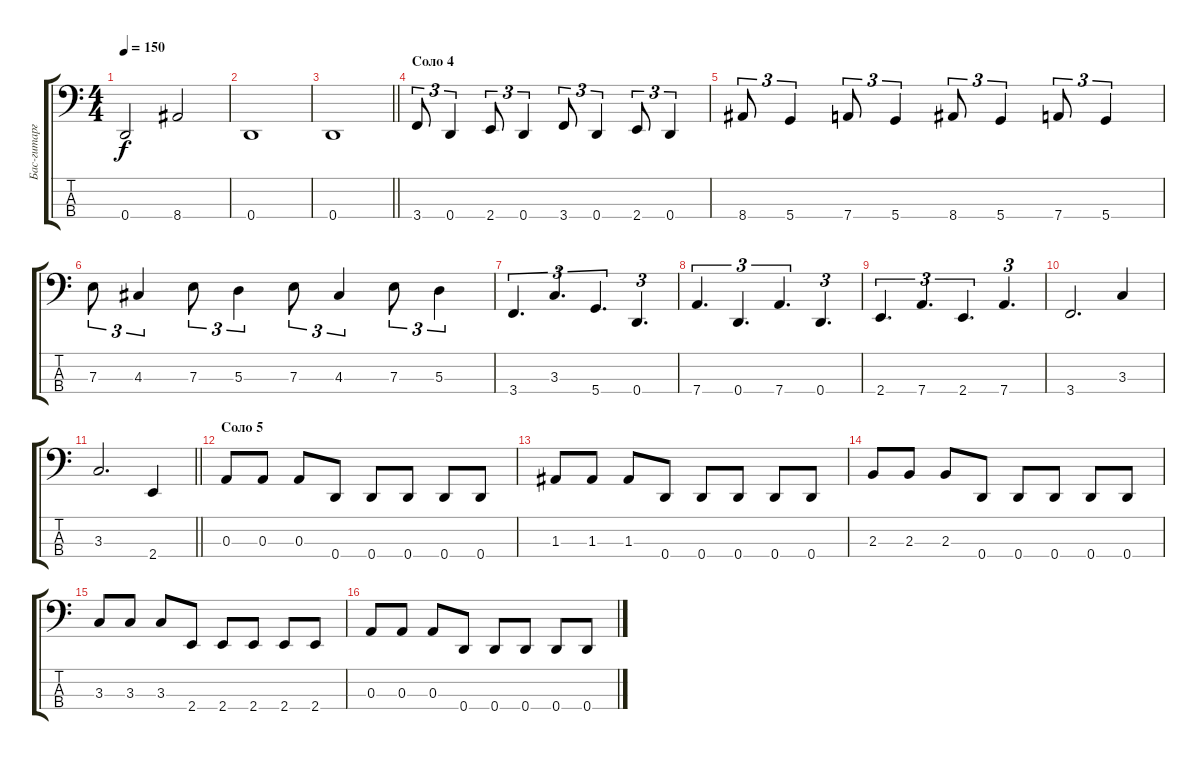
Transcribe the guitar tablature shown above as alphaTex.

\track ("Бас-гитарга" "Бас-гитарг") {instrument electricbasspick}
\staff {score tabs}
\tuning (G2 D2 A1 D1) {hide}
\ts (4 4)
\tempo 150
\clef f4
\ks c
0.4{t}.2{dy f} 8.4.2 |
0.4.1 |
\barLineRight lightlight
0.4.1 |
\section ("" "Соло 4")
3.4.8{tu (3 2)} 0.4.4{tu (3 2)} 2.4.8{tu (3 2)} 0.4.4{tu (3 2)} 3.4.8{tu (3 2)} 0.4.4{tu (3 2)} 2.4.8{tu (3 2)} 0.4.4{tu (3 2)} |
8.4.8{tu (3 2)} 5.4.4{tu (3 2)} 7.4.8{tu (3 2)} 5.4.4{tu (3 2)} 8.4.8{tu (3 2)} 5.4.4{tu (3 2)} 7.4.8{tu (3 2)} 5.4.4{tu (3 2)} |
7.3.8{tu (3 2)} 4.3.4{tu (3 2)} 7.3.8{tu (3 2)} 5.3.4{tu (3 2)} 7.3.8{tu (3 2)} 4.3.4{tu (3 2)} 7.3.8{tu (3 2)} 5.3.4{tu (3 2)} |
3.4.4{d tu (3 2)} 3.3.4{d tu (3 2)} 5.4.4{d tu (3 2)} 0.4.4{d tu (3 2)} |
7.4.4{d tu (3 2)} 0.4.4{d tu (3 2)} 7.4.4{d tu (3 2)} 0.4.4{d tu (3 2)} |
2.4.4{d tu (3 2)} 7.4.4{d tu (3 2)} 2.4.4{d tu (3 2)} 7.4.4{d tu (3 2)} |
3.4.2{d} 3.3.4 |
\barLineRight lightlight
3.3.2{d} 2.4.4 |
\section ("" "Соло 5")
0.3.8 0.3.8 0.3.8 0.4.8 0.4.8 0.4.8 0.4.8 0.4.8 |
1.3.8 1.3.8 1.3.8 0.4.8 0.4.8 0.4.8 0.4.8 0.4.8 |
2.3.8 2.3.8 2.3.8 0.4.8 0.4.8 0.4.8 0.4.8 0.4.8 |
3.3.8 3.3.8 3.3.8 2.4.8 2.4.8 2.4.8 2.4.8 2.4.8 |
0.3.8 0.3.8 0.3.8 0.4.8 0.4.8 0.4.8 0.4.8 0.4.8
